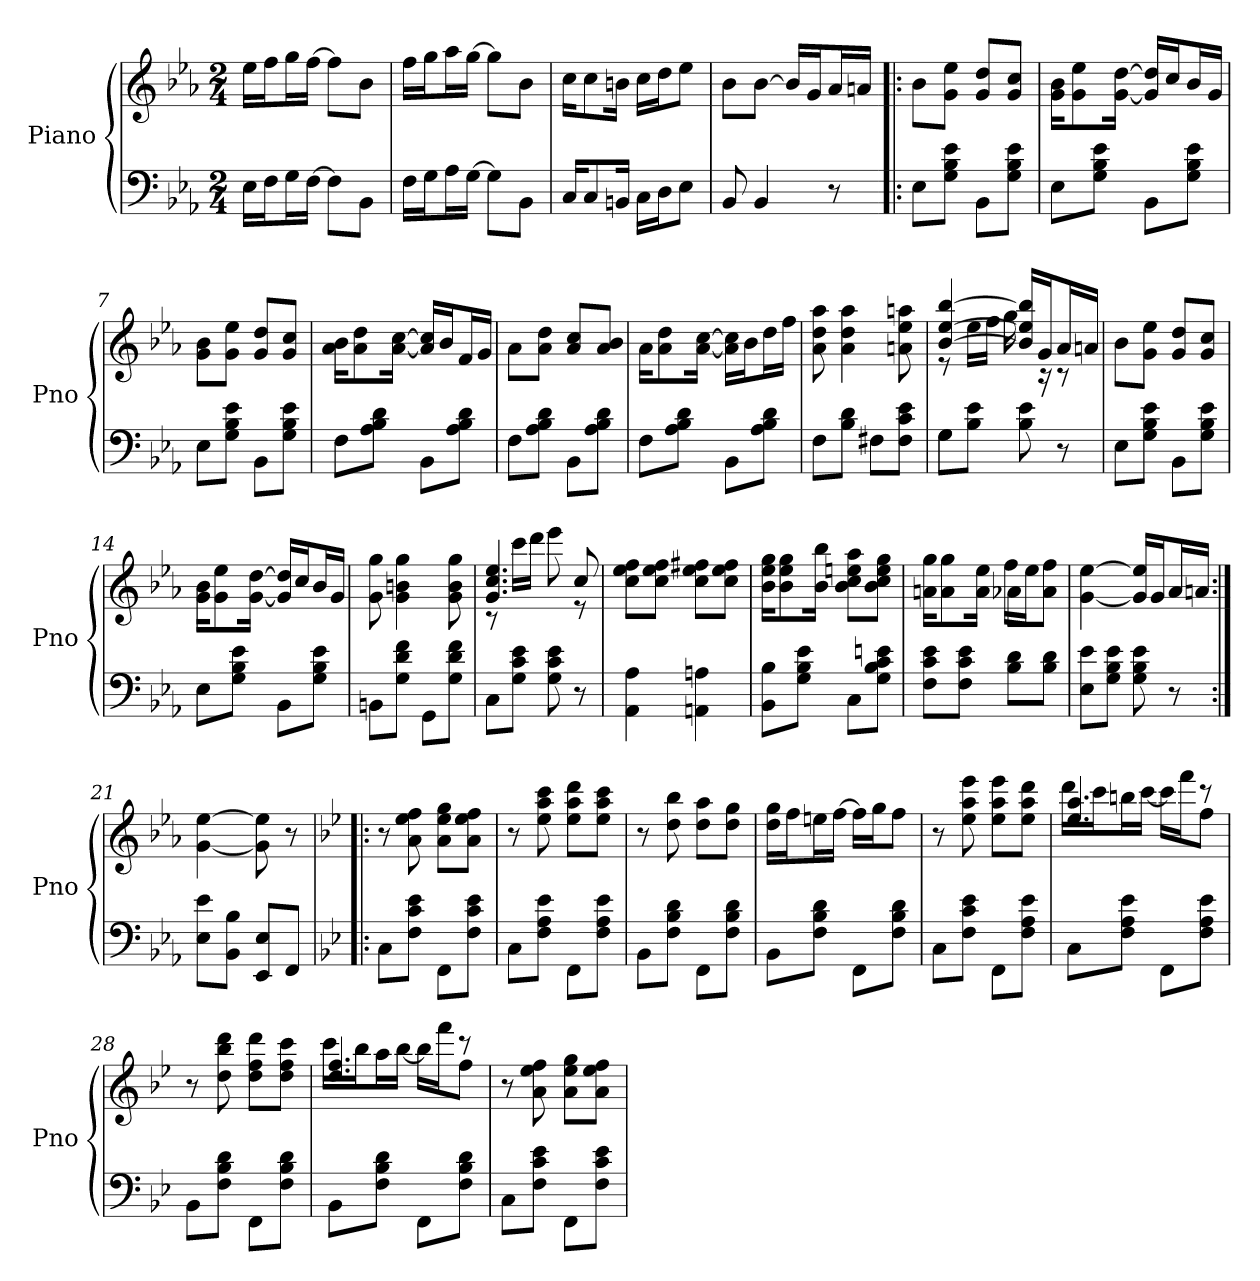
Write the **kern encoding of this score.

**kern	**kern
*part1	*part1
*staff2	*staff1
*I"Piano	*
*I'Pno	*
*clefF4	*clefG2
*k[b-e-a-]	*k[b-e-a-]
*E-:	*E-:
*M2/4	*M2/4
*MM100	*MM100
=	=
16E-\LL	16ee-\LL
16F\J	16ff\J
16G\L	16gg\L
[16F\JJ	[16ff\JJ
8F\L]	8ff\L]
8BB-\J	8b-\J
=2	=2
16F\LL	16ff\LL
16G\J	16gg\J
16A-\L	16aa-\L
[16G\JJ	[16gg\JJ
8G\L]	8gg\L]
8BB-\J	8b-\J
=3	=3
16C/KL	16cc\KL
8C/	8cc\
16BBn/Jk	16bn\Jk
16C\LL	16cc\LL
16D\J	16dd\J
8E-\J	8ee-\J
=4	=4
8BB-	8b-\L
4BB-	[8b-\J
.	16b-/LL]
.	16g/J
8r	16a-/L
.	16an/JJ
=5!|:	=5!|:
8E-\L	8b-\L
8G\ 8B-\ 8e-\J	8g\ 8ee-\J
8BB-\L	8g/ 8dd/L
8G\ 8B-\ 8e-\J	8g/ 8cc/J
=6	=6
8E-\L	16g\ 16b-\KL
.	8g\ 8ee-\
8G\ 8B-\ 8e-\J	.
.	[16g\ [16dd\Jk
8BB-\L	16g]/ 16dd]/LL
.	16cc/J
8G\ 8B-\ 8e-\J	16b-/L
.	16g/JJ
=7	=7
8E-\L	8g\ 8b-\L
8G\ 8B-\ 8e-\J	8g\ 8ee-\J
8BB-\L	8g/ 8dd/L
8G\ 8B-\ 8e-\J	8g/ 8cc/J
=8	=8
8F\L	16a-\ 16b-\KL
.	8a-\ 8dd\
8A-\ 8B-\ 8d\J	.
.	[16a-\ [16cc\Jk
8BB-\L	16a-]/ 16cc]/LL
.	16b-/J
8A-\ 8B-\ 8d\J	16f/L
.	16g/JJ
=9	=9
8F\L	8a-\L
8A-\ 8B-\ 8d\J	8a-\ 8dd\J
8BB-\L	8a-/ 8cc/L
8A-\ 8B-\ 8d\J	8a-/ 8b-/J
=10	=10
8F\L	16a-\KL
.	8a-\ 8dd\
8A-\ 8B-\ 8d\J	.
.	[16a-\ [16cc\Jk
8BB-\L	16a-]\ 16cc]\LL
.	16b-\J
8A-\ 8B-\ 8d\J	16dd\L
.	16ff\JJ
=11	=11
8F\L	8a- 8dd 8aa-
8B-\ 8d\J	4a- 4dd 4aa-
8F#X\L	.
8F#\ 8c\ 8e-\J	8an 8ee- 8aan
=12	=12
*^	*^
8G\L	4G	[4b- [4ee- [4bb-	8r
8B-\ 8e-\J	.	.	16ee-\LL
.	.	.	16ff\JJ
8B- 8e-	4ryy	16b-]/ 16ee-]/ 16bb-]/LL	16gg
.	.	16g/J	16r
8r	.	16a-/L	8r
.	.	16an/JJ	.
*v	*v	*	*
*	*v	*v
=13	=13
8E-\L	8b-\L
8G\ 8B-\ 8e-\J	8g\ 8ee-\J
8BB-\L	8g/ 8dd/L
8G\ 8B-\ 8e-\J	8g/ 8cc/J
=14	=14
8E-\L	16g\ 16b-\KL
.	8g\ 8ee-\
8G\ 8B-\ 8e-\J	.
.	[16g\ [16dd\Jk
8BB-\L	16g]/ 16dd]/LL
.	16cc/J
8G\ 8B-\ 8e-\J	16b-/L
.	16g/JJ
=15	=15
8BBn\L	8g 8gg
8G\ 8d\ 8f\J	4g 4bn 4gg
8GG\L	.
8G\ 8d\ 8f\J	8g 8b 8gg
=16	=16
*	*^
8C\L	4.g 4.cc 4.ee-	8r
8G\ 8c\ 8e-\J	.	16ccc\LL
.	.	16ddd\JJ
8G 8c 8e-	.	8eee-
8r	8cc	8r
*	*v	*v
=17	=17
4AA- 4A-	8cc\ 8ee-\ 8ff\L
.	8cc\ 8ee-\ 8ff\J
4AAn 4An	8cc\ 8ee-\ 8ff#X\L
.	8cc\ 8ee-\ 8ff#\J
=18	=18
8BB-\ 8B-\L	16b-\ 16ee-\ 16gg\KL
.	8b-\ 8ee-\ 8gg\
8G\ 8B-\ 8e-\J	.
.	16b-\ 16bb-\Jk
8C\L	8b-\ 8cc\ 8een\ 8aa-\L
8G\ 8B-\ 8c\ 8en\J	8b-\ 8cc\ 8ee\ 8gg\J
=19	=19
*	*^
8F\ 8c\ 8e-\L	16an\ 16gg\KL	4ryy
.	8a\ 8gg\	.
8F\ 8c\ 8e-\J	.	.
.	16a\ 16ee-\Jk	.
8B-\ 8d\L	8a-X\L	16ff\LL
.	.	16ee-\JJ
8B-\ 8d\J	8a-\ 8ff\J	8ryy
*	*v	*v
=20	=20
8E-\ 8e-\L	[4g [4ee-
8G\ 8B-\ 8e-\J	.
8G 8B- 8e-	16g]/ 16ee-]/LL
.	16g/J
8r	16a-/L
.	16an/JJ
=21:|!	=21:|!
8E-\ 8e-\L	[4g [4ee-
8BB-\ 8B-\J	.
8EE-/ 8E-/L	8g] 8ee-]
8FF/J	8r
=22!|:	=22!|:
*k[b-e-]	*k[b-e-]
*B-:	*B-:
8C\L	8r
8F\ 8c\ 8e-\J	8a 8ee- 8ff
8FF\L	8a\ 8ee-\ 8gg\L
8F\ 8c\ 8e-\J	8a\ 8ee-\ 8ff\J
=23	=23
8C\L	8r
8F\ 8A\ 8e-\J	8ee- 8aa 8ccc
8FF\L	8ee-\ 8aa\ 8ddd\L
8F\ 8A\ 8e-\J	8ee-\ 8aa\ 8ccc\J
=24	=24
8BB-\L	8r
8F\ 8B-\ 8d\J	8dd 8bb-
8FF\L	8dd\ 8aa\L
8F\ 8B-\ 8d\J	8dd\ 8gg\J
=25	=25
8BB-\L	16dd\ 16gg\LL
.	16ff\J
8F\ 8B-\ 8d\J	16een\L
.	[16ff\JJ
8FF\L	16ff\LL]
.	16gg\J
8F\ 8B-\ 8d\J	8ff\J
=26	=26
8C\L	8r
8F\ 8c\ 8e-\J	8ee- 8aa 8eee-
8FF\L	8ee-\ 8aa\ 8eee-\L
8F\ 8A\ 8e-\J	8ee-\ 8aa\ 8ddd\J
=27	=27
*	*^
8C\L	4.ee- 4.aa	16ddd\LL
.	.	16ccc\J
8F\ 8A\ 8e-\J	.	16bbn\L
.	.	[16ccc\JJ
8FF\L	.	16ccc\LL]
.	.	16fff\J
8F\ 8A\ 8e-\J	8r	8ff\J
*	*v	*v
=28	=28
8BB-\L	8r
8F\ 8B-\ 8d\J	8dd 8bb- 8ddd
8FF\L	8dd\ 8ff\ 8ddd\L
8F\ 8B-\ 8d\J	8dd\ 8ff\ 8ccc\J
=29	=29
*	*^
8BB-\L	4.dd 4.ff	16ccc\LL
.	.	16bb-\J
8F\ 8B-\ 8d\J	.	16aa\L
.	.	[16bb-\JJ
8FF\L	.	16bb-\LL]
.	.	16fff\J
8F\ 8B-\ 8d\J	8r	8ff\J
*	*v	*v
=30	=30
8C\L	8r
8F\ 8c\ 8e-\J	8a 8ee- 8ff
8FF\L	8a\ 8ee-\ 8gg\L
8F\ 8c\ 8e-\J	8a\ 8ee-\ 8ff\J
=	=
*-	*-
